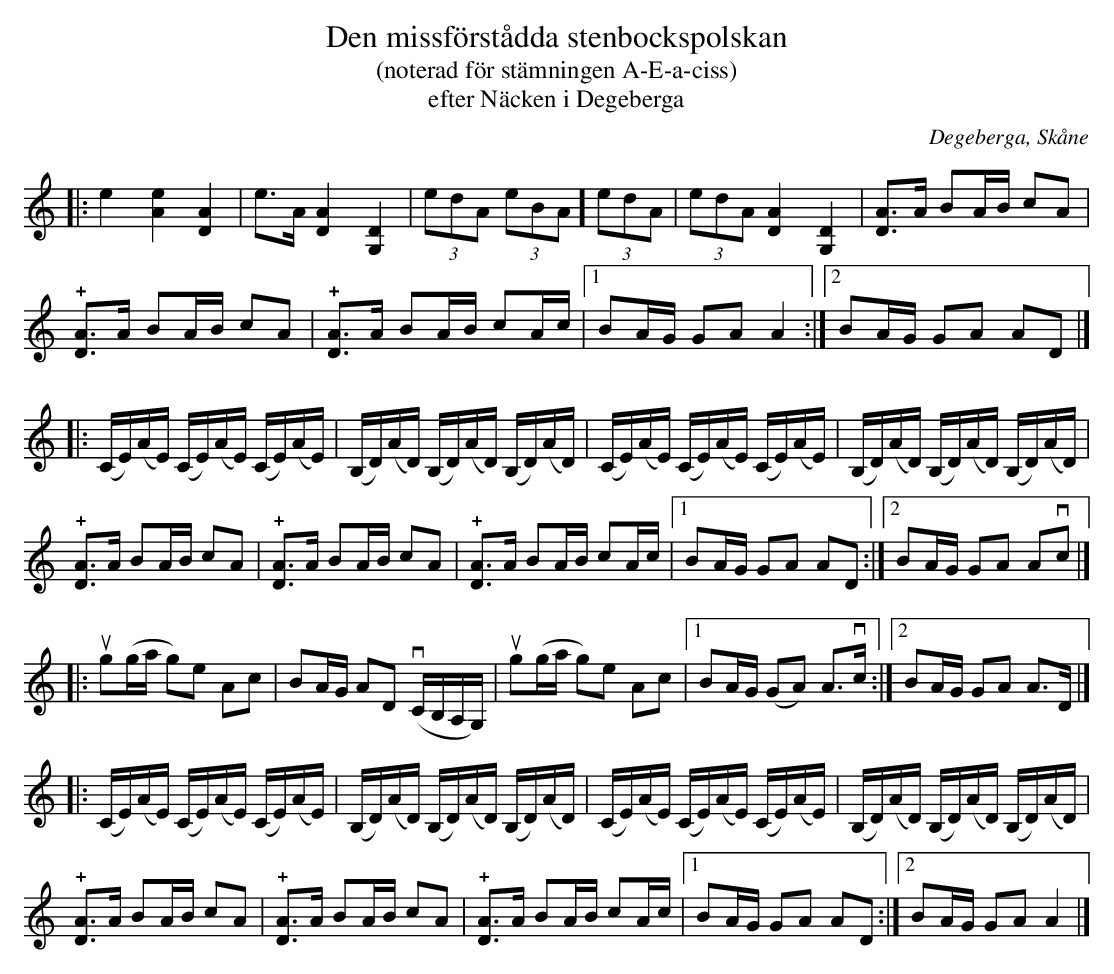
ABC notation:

X:1
T:Den missförstådda stenbockspolskan
T:(noterad för stämningen A-E-a-ciss)
T:efter Näcken i Degeberga
O:Degeberga, Skåne
U:o=+open+
M:none
K:Am
[L:1/8]|:e2 [A2e2] [D2A2] |e>A [DA]2 [G,D]2 | (3edA (3eBA] (3edA | (3edA [DA]2 [G,D]2 |[DA]>A BA/B/ cA |
 !+![DA]>A BA/B/ cA | !+![DA]>A BA/B/ cA/c/ |1 BA/G/ GA A2 :|2 BA/G/ GA AD |]
[L:1/16]|: (CE)(AE) (CE)(AE) (CE)(AE) | (B,D)(AD) (B,D)(AD) (B,D)(AD) | (CE)(AE) (CE)(AE) (CE)(AE) | (B,D)(AD) (B,D)(AD) (B,D)(AD) |
[L:1/8] !+![DA]>A BA/B/ cA | !+![DA]>A BA/B/ cA | !+![DA]>A BA/B/ cA/c/ |1 BA/G/ GA AD :|2 BA/G/ GA Avc |]
[L:1/8] |: ug(g/a/ g)e Ac | BA/G/ AD v(C/B,/A,/G,/) | ug(g/a/ g)e Ac |1 BA/G/ (GA) A>vc :|2 BA/G/ GA A>D |]
[L:1/16]|: (CE)(AE) (CE)(AE) (CE)(AE) | (B,D)(AD) (B,D)(AD) (B,D)(AD) | (CE)(AE) (CE)(AE) (CE)(AE) | (B,D)(AD) (B,D)(AD) (B,D)(AD) |
[L:1/8] !+![DA]>A BA/B/ cA | !+![DA]>A BA/B/ cA | !+![DA]>A BA/B/ cA/c/ |1 BA/G/ GA AD :|2 BA/G/ GA A2 |]
